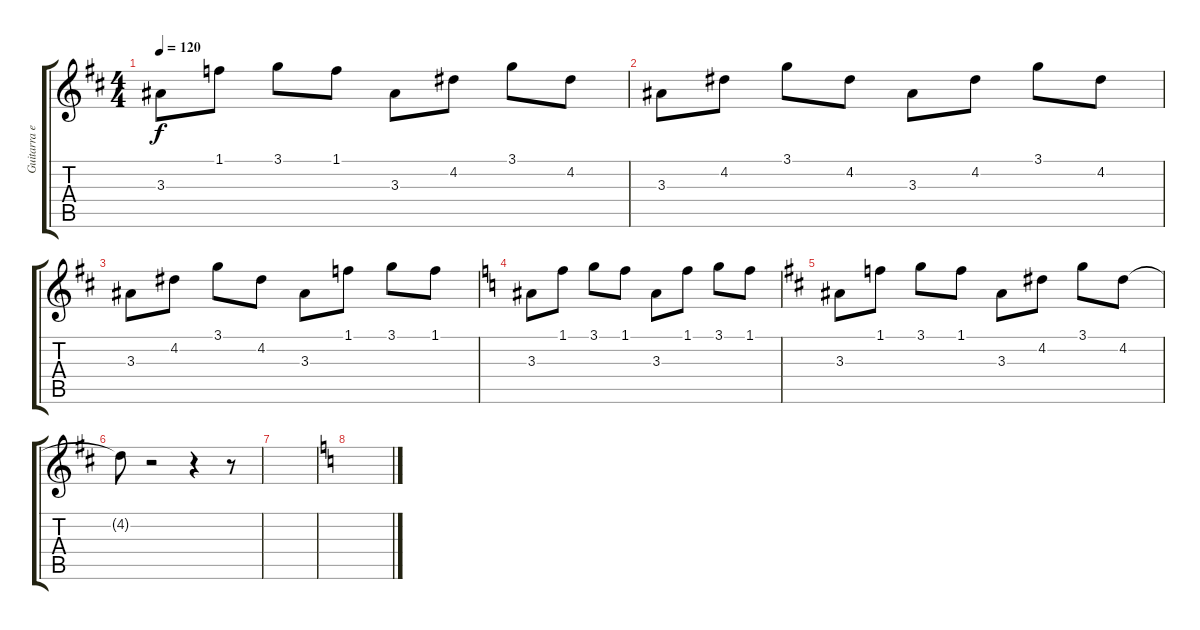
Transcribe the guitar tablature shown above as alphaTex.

\track ("Guitarra electrica" "Guitarra e") {instrument distortionguitar}
\staff {score tabs}
\tuning (E4 B3 G3 D3 A2 E2) {hide}
\ts (4 4)
\tempo 120
\clef g2
\ks d
3.3.8{dy f volume 7} 1.1.8{volume 6} 3.1.8{volume 6} 1.1.8{volume 6} 3.3.8{volume 6} 4.2.8{volume 6} 3.1.8{volume 5} 4.2.8{volume 5} |
3.3.8{volume 5} 4.2.8{volume 4} 3.1.8{volume 4} 4.2.8{volume 4} 3.3.8{volume 4} 4.2.8{volume 3} 3.1.8{volume 3} 4.2.8{volume 3} |
3.3.8{volume 3} 4.2.8{volume 2} 3.1.8{volume 2} 4.2.8{volume 2} 3.3.8{volume 1} 1.1.8{volume 1} 3.1.8{volume 1} 1.1.8{volume 0} |
\ks c
3.3.8{volume 0} 1.1.8{volume 0} 3.1.8 1.1.8 3.3.8 1.1.8 3.1.8 1.1.8 |
\ks d
3.3.8 1.1.8 3.1.8 1.1.8 3.3.8 4.2.8 3.1.8 4.2.8 |
4.2{t}.8 r.2 r.4 r.8 |
|
\ks c
